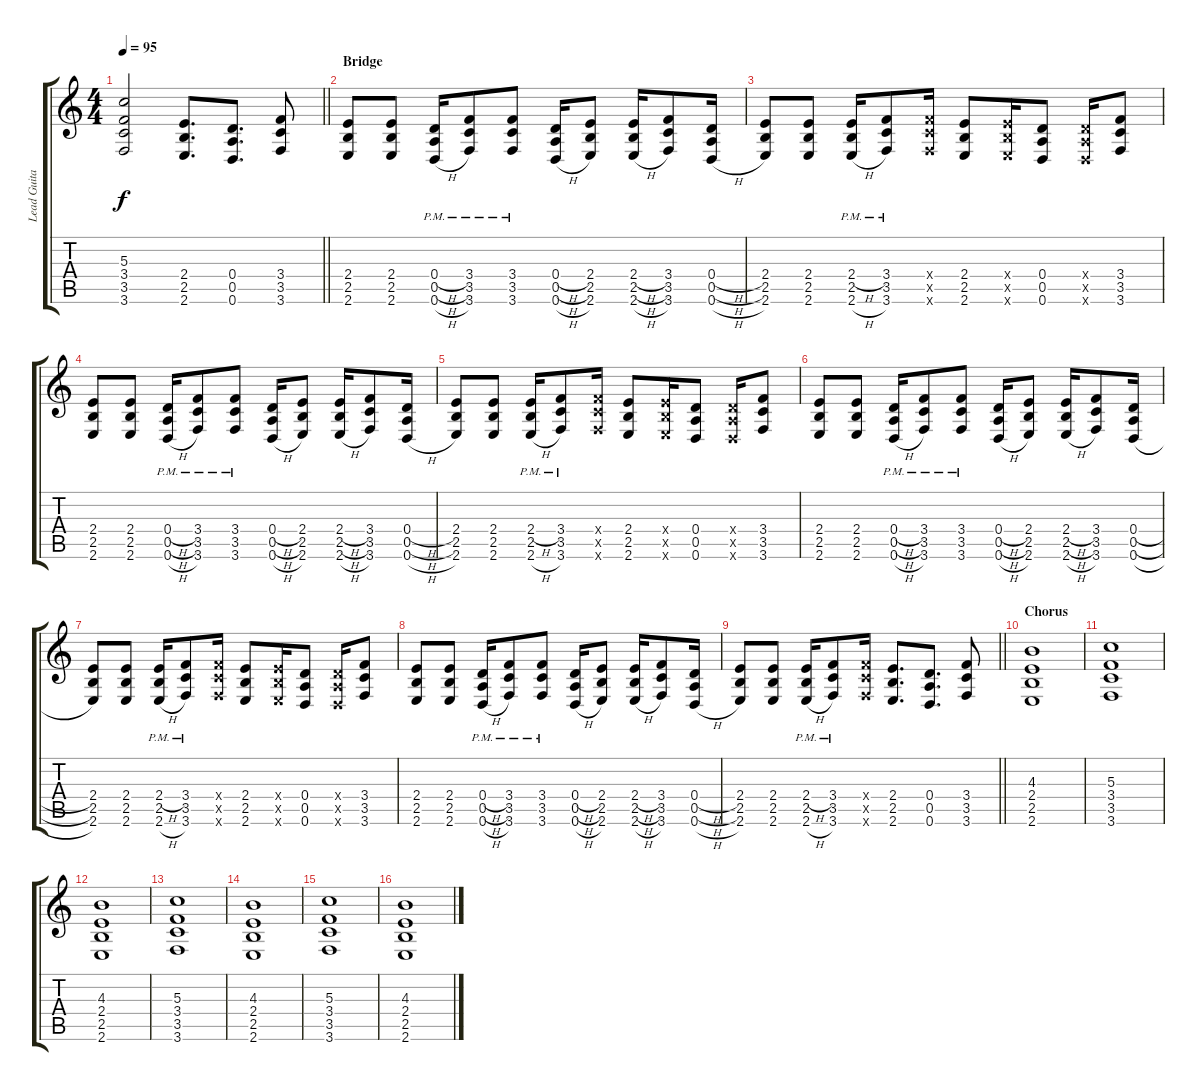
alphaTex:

\track ("Lead Guitar - Brad Delson" "Lead Guita") {instrument overdrivenguitar}
\staff {score tabs}
\tuning (E4 B3 G3 D3 A2 D2) {hide}
\ts (4 4)
\tempo 95
\clef g2
\barLineRight lightlight
\ks c
(5.3 3.4 3.5 3.6).2{dy f} (2.4 2.5 2.6).8{d} (0.4 0.5 0.6).8{d} (3.4 3.5 3.6).8 |
\section ("" "Bridge")
(2.4 2.5 2.6).8 (2.4 2.5 2.6).8 (0.4{h pm} 0.5{h pm} 0.6{h pm}).16 (3.4{pm} 3.5{pm} 3.6{pm}).8 (3.4{pm} 3.5{pm} 3.6{pm}).8 (0.4{h} 0.5{h} 0.6{h}).16 (2.4 2.5 2.6).8 (2.4{h} 2.5{h} 2.6{h}).16 (3.4 3.5 3.6).8 (0.4{h} 0.5{h} 0.6{h}).16 |
(2.4 2.5 2.6).8 (2.4 2.5 2.6).8 (2.4{h pm} 2.5{pm} 2.6{h pm}).16 (3.4{pm} 3.5{pm} 3.6{pm}).8 (3.4{x} 3.5{x} 3.6{x}).16 (2.4 2.5 2.6).8 (2.4{x} 2.5{x} 2.6{x}).16 (0.4 0.5 0.6).8 (0.4{x} 0.5{x} 0.6{x}).16 (3.4 3.5 3.6).8 |
(2.4 2.5 2.6).8 (2.4 2.5 2.6).8 (0.4{h pm} 0.5{h pm} 0.6{h pm}).16 (3.4{pm} 3.5{pm} 3.6{pm}).8 (3.4{pm} 3.5{pm} 3.6{pm}).8 (0.4{h} 0.5{h} 0.6{h}).16 (2.4 2.5 2.6).8 (2.4{h} 2.5{h} 2.6{h}).16 (3.4 3.5 3.6).8 (0.4{h} 0.5{h} 0.6{h}).16 |
(2.4 2.5 2.6).8 (2.4 2.5 2.6).8 (2.4{h pm} 2.5{pm} 2.6{h pm}).16 (3.4{pm} 3.5{pm} 3.6{pm}).8 (3.4{x} 3.5{x} 3.6{x}).16 (2.4 2.5 2.6).8 (2.4{x} 2.5{x} 2.6{x}).16 (0.4 0.5 0.6).8 (0.4{x} 0.5{x} 0.6{x}).16 (3.4 3.5 3.6).8 |
(2.4 2.5 2.6).8 (2.4 2.5 2.6).8 (0.4{h pm} 0.5{h pm} 0.6{h pm}).16 (3.4{pm} 3.5{pm} 3.6{pm}).8 (3.4{pm} 3.5{pm} 3.6{pm}).8 (0.4{h} 0.5{h} 0.6{h}).16 (2.4 2.5 2.6).8 (2.4{h} 2.5{h} 2.6{h}).16 (3.4 3.5 3.6).8 (0.4{h} 0.5{h} 0.6{h}).16 |
(2.4 2.5 2.6).8 (2.4 2.5 2.6).8 (2.4{h pm} 2.5{pm} 2.6{h pm}).16 (3.4{pm} 3.5{pm} 3.6{pm}).8 (3.4{x} 3.5{x} 3.6{x}).16 (2.4 2.5 2.6).8 (2.4{x} 2.5{x} 2.6{x}).16 (0.4 0.5 0.6).8 (0.4{x} 0.5{x} 0.6{x}).16 (3.4 3.5 3.6).8 |
(2.4 2.5 2.6).8 (2.4 2.5 2.6).8 (0.4{h pm} 0.5{h pm} 0.6{h pm}).16 (3.4{pm} 3.5{pm} 3.6{pm}).8 (3.4{pm} 3.5{pm} 3.6{pm}).8 (0.4{h} 0.5{h} 0.6{h}).16 (2.4 2.5 2.6).8 (2.4{h} 2.5{h} 2.6{h}).16 (3.4 3.5 3.6).8 (0.4{h} 0.5{h} 0.6{h}).16 |
\barLineRight lightlight
(2.4 2.5 2.6).8 (2.4 2.5 2.6).8 (2.4{h pm} 2.5{pm} 2.6{h pm}).16 (3.4{pm} 3.5{pm} 3.6{pm}).8 (3.4{x} 3.5{x} 3.6{x}).16 (2.4 2.5 2.6).8{d} (0.4 0.5 0.6).8{d} (3.4 3.5 3.6).8 |
\section ("" "Chorus")
(4.3 2.4 2.5 2.6).1 |
(5.3 3.4 3.5 3.6).1 |
(4.3 2.4 2.5 2.6).1 |
(5.3 3.4 3.5 3.6).1 |
(4.3 2.4 2.5 2.6).1 |
(5.3 3.4 3.5 3.6).1 |
(4.3 2.4 2.5 2.6).1
